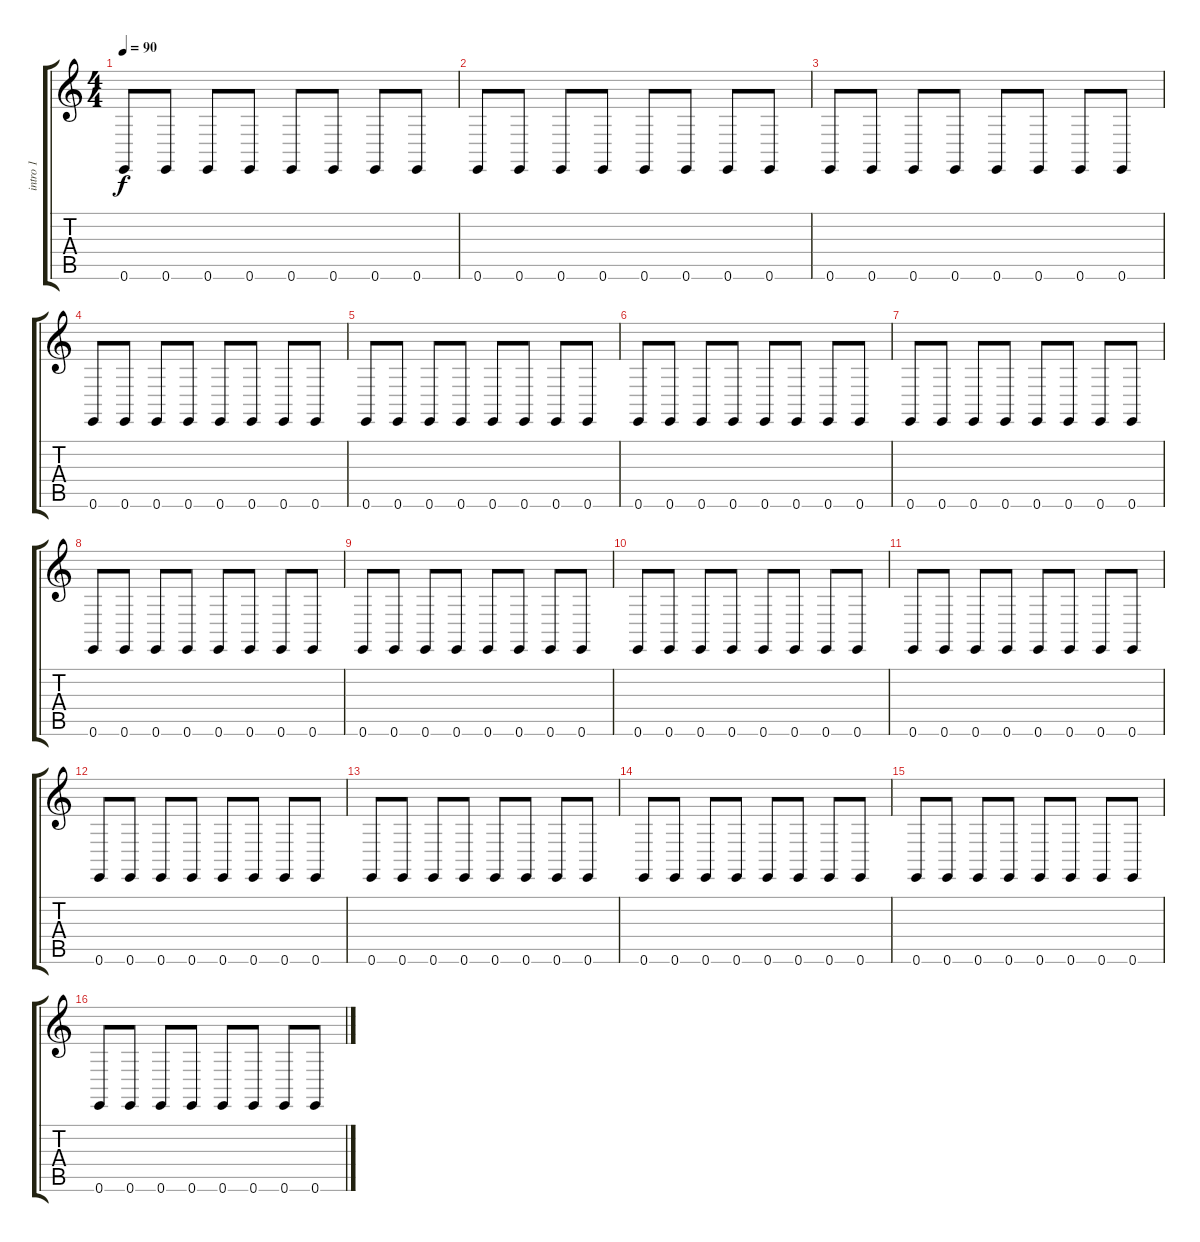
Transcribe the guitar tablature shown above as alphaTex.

\track ("intro 1" "intro 1") {instrument timpani}
\staff {score tabs}
\tuning (E4 B3 G3 D3 A2 E2) {hide}
\ts (4 4)
\tempo 90
\clef g2
\ks c
0.6.8{dy f instrument timpani} 0.6.8 0.6.8 0.6.8 0.6.8 0.6.8 0.6.8 0.6.8 |
0.6.8 0.6.8 0.6.8 0.6.8 0.6.8 0.6.8 0.6.8 0.6.8 |
0.6.8 0.6.8 0.6.8 0.6.8 0.6.8 0.6.8 0.6.8 0.6.8 |
0.6.8 0.6.8 0.6.8 0.6.8 0.6.8 0.6.8 0.6.8 0.6.8 |
0.6.8 0.6.8 0.6.8 0.6.8 0.6.8 0.6.8 0.6.8 0.6.8 |
0.6.8 0.6.8 0.6.8 0.6.8 0.6.8 0.6.8 0.6.8 0.6.8 |
0.6.8 0.6.8 0.6.8 0.6.8 0.6.8 0.6.8 0.6.8 0.6.8 |
0.6.8 0.6.8 0.6.8 0.6.8 0.6.8 0.6.8 0.6.8 0.6.8 |
0.6.8 0.6.8 0.6.8 0.6.8 0.6.8 0.6.8 0.6.8 0.6.8 |
0.6.8 0.6.8 0.6.8 0.6.8 0.6.8 0.6.8 0.6.8 0.6.8 |
0.6.8 0.6.8 0.6.8 0.6.8 0.6.8 0.6.8 0.6.8 0.6.8 |
0.6.8 0.6.8 0.6.8 0.6.8 0.6.8 0.6.8 0.6.8 0.6.8 |
0.6.8 0.6.8 0.6.8 0.6.8 0.6.8 0.6.8 0.6.8 0.6.8 |
0.6.8 0.6.8 0.6.8 0.6.8 0.6.8 0.6.8 0.6.8 0.6.8 |
0.6.8 0.6.8 0.6.8 0.6.8 0.6.8 0.6.8 0.6.8 0.6.8 |
0.6.8 0.6.8 0.6.8 0.6.8 0.6.8 0.6.8 0.6.8 0.6.8
